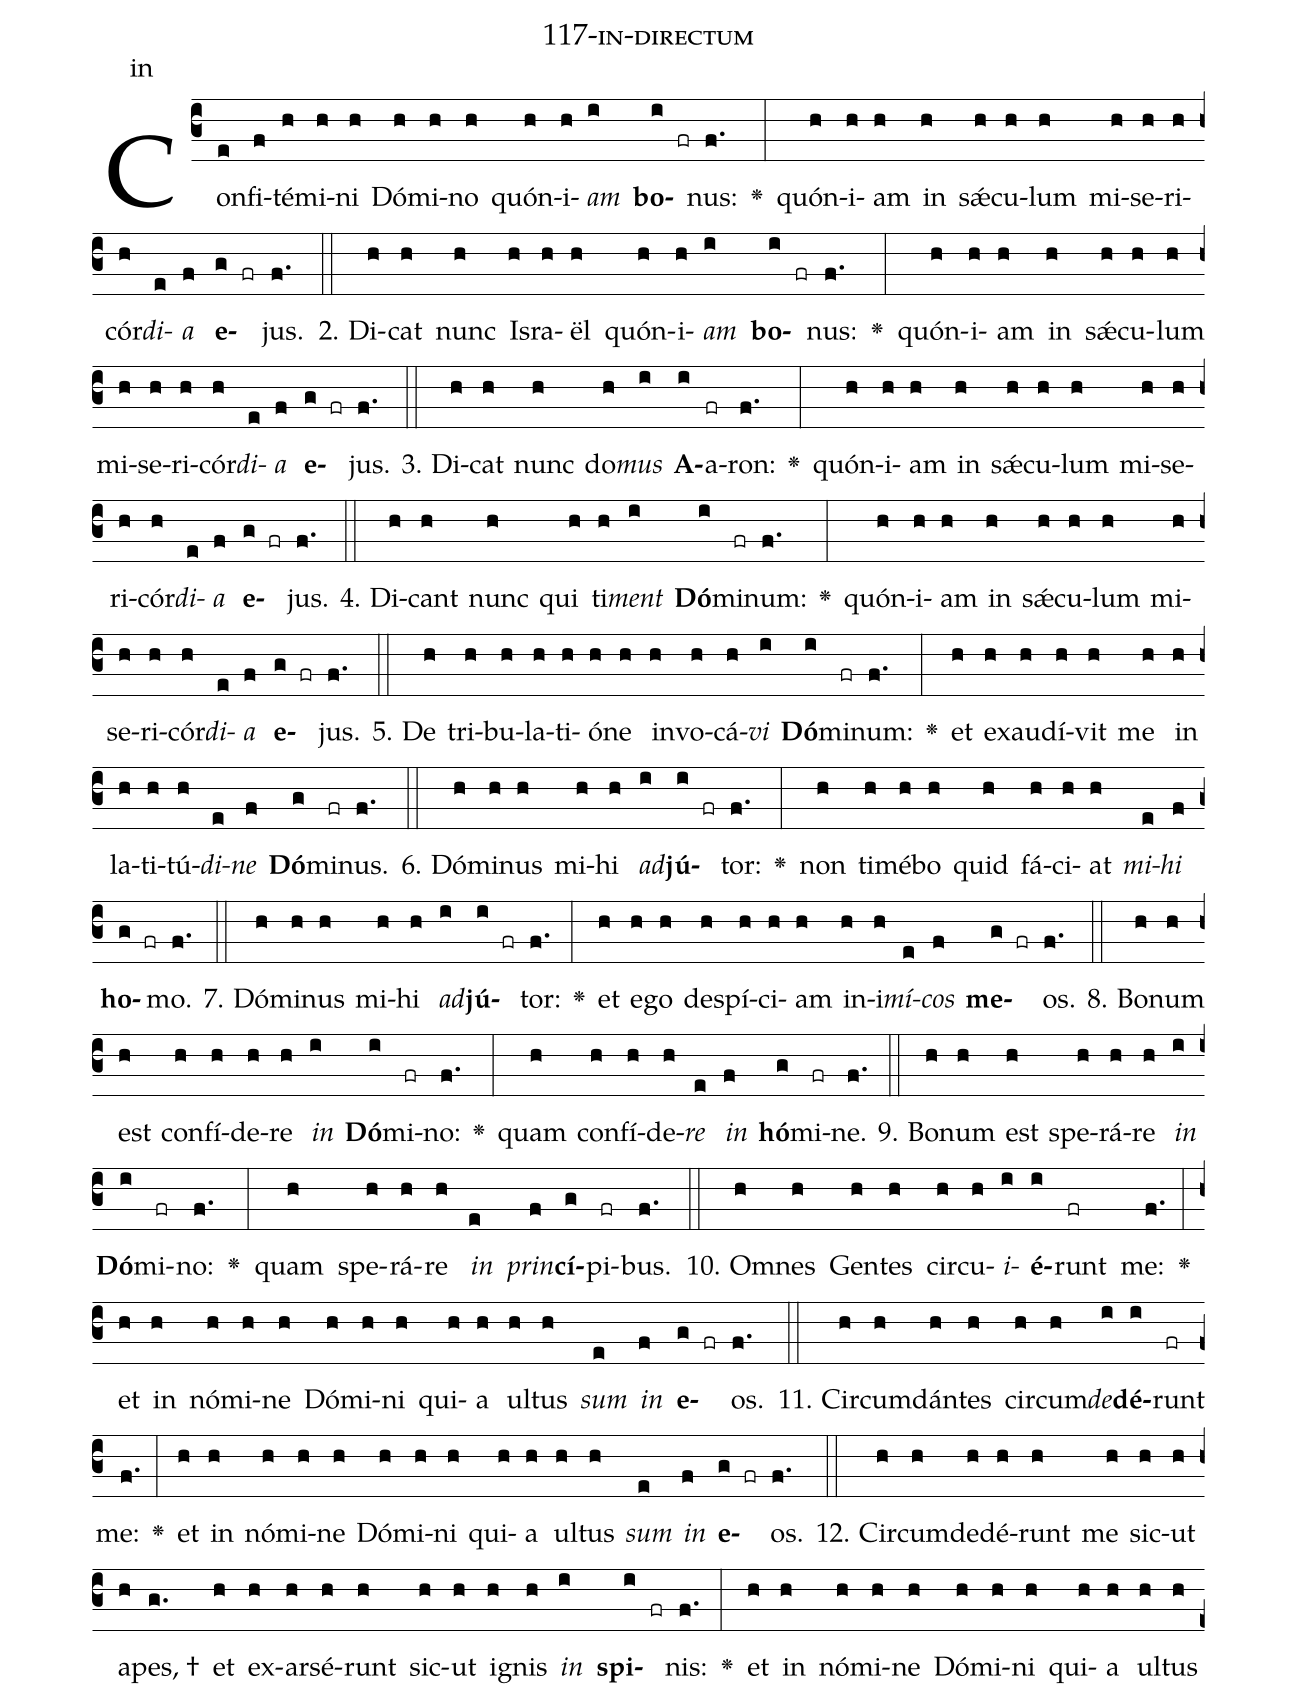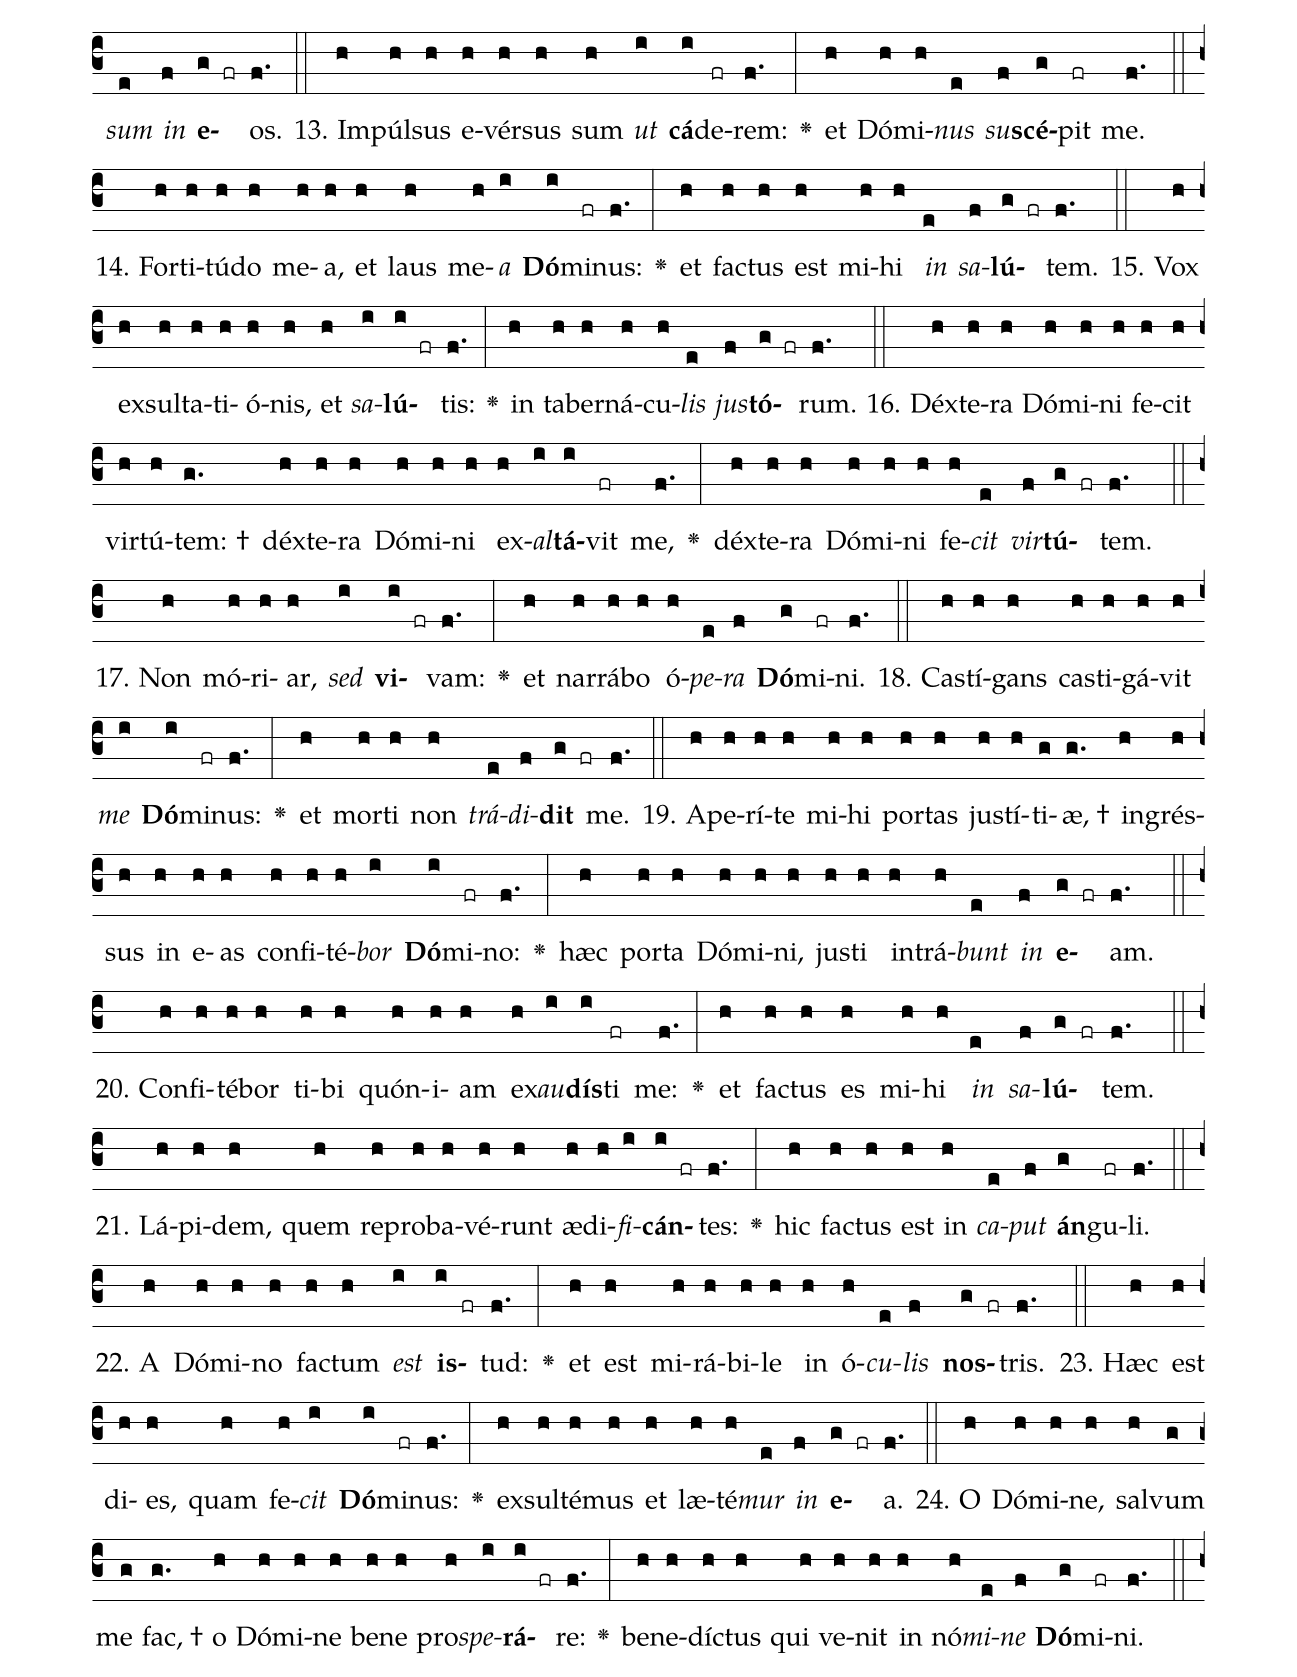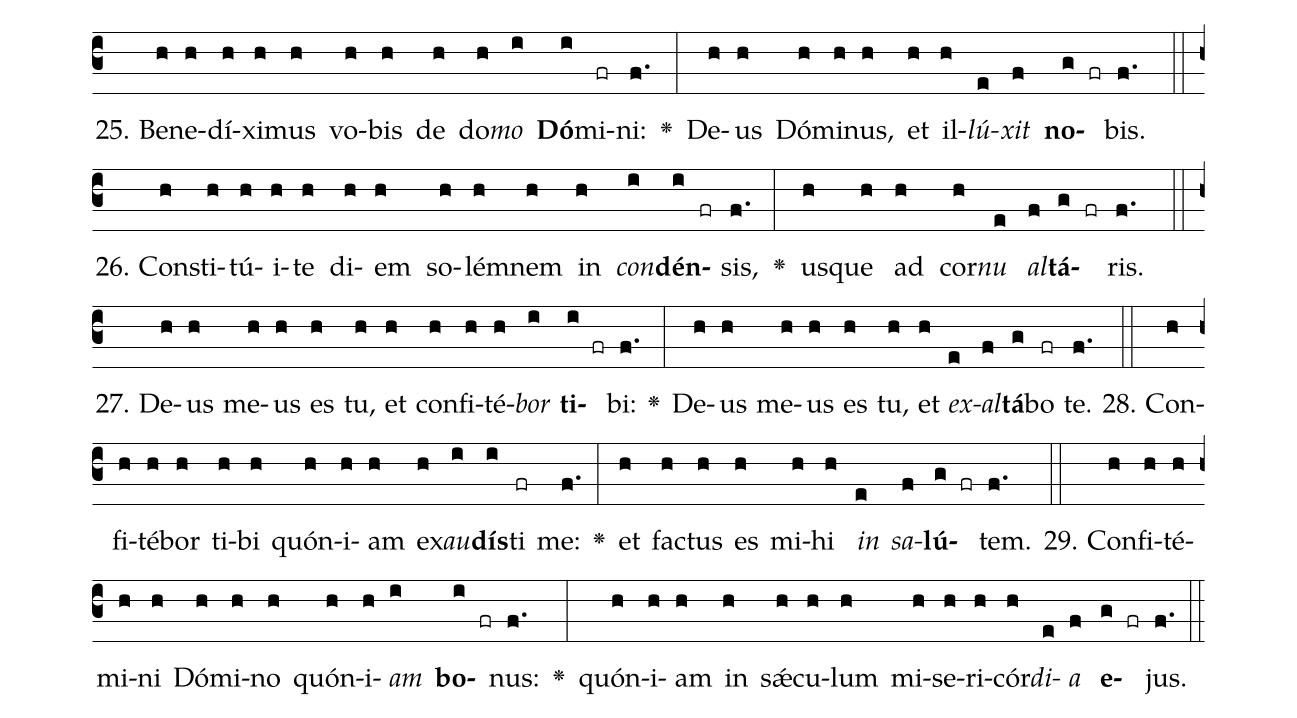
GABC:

name: 117-in-directum;
annotation: in;
%%
(c3)Con(e)fi(f)té(h)mi(h)ni(h) Dó(h)mi(h)no(h) quón(h)i(h)<i>am</i>(i) <b>bo</b>(i fr)nus:(f.) <v>\greheightstar</v>(:) quón(h)i(h)am(h) in(h) sǽ(h)cu(h)lum(h) mi(h)se(h)ri(h)cór(h)<i>di</i>(e)<i>a</i>(f) <b>e</b>(g fr)jus.(f.) (::)
2. Di(h)cat(h) nunc(h) Is(h)ra(h)ël(h) quón(h)i(h)<i>am</i>(i) <b>bo</b>(i fr)nus:(f.) <v>\greheightstar</v>(:) quón(h)i(h)am(h) in(h) sǽ(h)cu(h)lum(h) mi(h)se(h)ri(h)cór(h)<i>di</i>(e)<i>a</i>(f) <b>e</b>(g fr)jus.(f.) (::)
3. Di(h)cat(h) nunc(h) do(h)<i>mus</i>(i) <b>A</b>(i)a(fr)ron:(f.) <v>\greheightstar</v>(:) quón(h)i(h)am(h) in(h) sǽ(h)cu(h)lum(h) mi(h)se(h)ri(h)cór(h)<i>di</i>(e)<i>a</i>(f) <b>e</b>(g fr)jus.(f.) (::)
4. Di(h)cant(h) nunc(h) qui(h) ti(h)<i>ment</i>(i) <b>Dó</b>(i)mi(fr)num:(f.) <v>\greheightstar</v>(:) quón(h)i(h)am(h) in(h) sǽ(h)cu(h)lum(h) mi(h)se(h)ri(h)cór(h)<i>di</i>(e)<i>a</i>(f) <b>e</b>(g fr)jus.(f.) (::)
5. De(h) tri(h)bu(h)la(h)ti(h)ó(h)ne(h) in(h)vo(h)cá(h)<i>vi</i>(i) <b>Dó</b>(i)mi(fr)num:(f.) <v>\greheightstar</v>(:) et(h) ex(h)au(h)dí(h)vit(h) me(h) in(h) la(h)ti(h)tú(h)<i>di</i>(e)<i>ne</i>(f) <b>Dó</b>(g)mi(fr)nus.(f.) (::)
6. Dó(h)mi(h)nus(h) mi(h)hi(h) <i>ad</i>(i)<b>jú</b>(i fr)tor:(f.) <v>\greheightstar</v>(:) non(h) ti(h)mé(h)bo(h) quid(h) fá(h)ci(h)at(h) <i>mi</i>(e)<i>hi</i>(f) <b>ho</b>(g fr)mo.(f.) (::)
7. Dó(h)mi(h)nus(h) mi(h)hi(h) <i>ad</i>(i)<b>jú</b>(i fr)tor:(f.) <v>\greheightstar</v>(:) et(h) e(h)go(h) de(h)spí(h)ci(h)am(h) in(h)i(h)<i>mí</i>(e)<i>cos</i>(f) <b>me</b>(g fr)os.(f.) (::)
8. Bo(h)num(h) est(h) con(h)fí(h)de(h)re(h) <i>in</i>(i) <b>Dó</b>(i)mi(fr)no:(f.) <v>\greheightstar</v>(:) quam(h) con(h)fí(h)de(h)<i>re</i>(e) <i>in</i>(f) <b>hó</b>(g)mi(fr)ne.(f.) (::)
9. Bo(h)num(h) est(h) spe(h)rá(h)re(h) <i>in</i>(i) <b>Dó</b>(i)mi(fr)no:(f.) <v>\greheightstar</v>(:) quam(h) spe(h)rá(h)re(h) <i>in</i>(e) <i>prin</i>(f)<b>cí</b>(g)pi(fr)bus.(f.) (::)
10. Om(h)nes(h) Gen(h)tes(h) cir(h)cu(h)<i>i</i>(i)<b>é</b>(i)runt(fr) me:(f.) <v>\greheightstar</v>(:) et(h) in(h) nó(h)mi(h)ne(h) Dó(h)mi(h)ni(h) qui(h)a(h) ul(h)tus(h) <i>sum</i>(e) <i>in</i>(f) <b>e</b>(g fr)os.(f.) (::)
11. Cir(h)cum(h)dán(h)tes(h) cir(h)cum(h)<i>de</i>(i)<b>dé</b>(i)runt(fr) me:(f.) <v>\greheightstar</v>(:) et(h) in(h) nó(h)mi(h)ne(h) Dó(h)mi(h)ni(h) qui(h)a(h) ul(h)tus(h) <i>sum</i>(e) <i>in</i>(f) <b>e</b>(g fr)os.(f.) (::)
12. Cir(h)cum(h)de(h)dé(h)runt(h) me(h) sic(h)ut(h) a(h)pes, †(g.) et(h) ex(h)ar(h)sé(h)runt(h) sic(h)ut(h) i(h)gnis(h) <i>in</i>(i) <b>spi</b>(i fr)nis:(f.) <v>\greheightstar</v>(:) et(h) in(h) nó(h)mi(h)ne(h) Dó(h)mi(h)ni(h) qui(h)a(h) ul(h)tus(h) <i>sum</i>(e) <i>in</i>(f) <b>e</b>(g fr)os.(f.) (::)
13. Im(h)púl(h)sus(h) e(h)vér(h)sus(h) sum(h) <i>ut</i>(i) <b>cá</b>(i)de(fr)rem:(f.) <v>\greheightstar</v>(:) et(h) Dó(h)mi(h)<i>nus</i>(e) <i>su</i>(f)<b>scé</b>(g)pit(fr) me.(f.) (::)
14. For(h)ti(h)tú(h)do(h) me(h)a,(h) et(h) laus(h) me(h)<i>a</i>(i) <b>Dó</b>(i)mi(fr)nus:(f.) <v>\greheightstar</v>(:) et(h) fac(h)tus(h) est(h) mi(h)hi(h) <i>in</i>(e) <i>sa</i>(f)<b>lú</b>(g fr)tem.(f.) (::)
15. Vox(h) ex(h)sul(h)ta(h)ti(h)ó(h)nis,(h) et(h) <i>sa</i>(i)<b>lú</b>(i fr)tis:(f.) <v>\greheightstar</v>(:) in(h) ta(h)ber(h)ná(h)cu(h)<i>lis</i>(e) <i>jus</i>(f)<b>tó</b>(g fr)rum.(f.) (::)
16. Déx(h)te(h)ra(h) Dó(h)mi(h)ni(h) fe(h)cit(h) vir(h)tú(h)tem: †(g.) déx(h)te(h)ra(h) Dó(h)mi(h)ni(h) ex(h)<i>al</i>(i)<b>tá</b>(i)vit(fr) me,(f.) <v>\greheightstar</v>(:) déx(h)te(h)ra(h) Dó(h)mi(h)ni(h) fe(h)<i>cit</i>(e) <i>vir</i>(f)<b>tú</b>(g fr)tem.(f.) (::)
17. Non(h) mó(h)ri(h)ar,(h) <i>sed</i>(i) <b>vi</b>(i fr)vam:(f.) <v>\greheightstar</v>(:) et(h) nar(h)rá(h)bo(h) ó(h)<i>pe</i>(e)<i>ra</i>(f) <b>Dó</b>(g)mi(fr)ni.(f.) (::)
18. Cas(h)tí(h)gans(h) cas(h)ti(h)gá(h)vit(h) <i>me</i>(i) <b>Dó</b>(i)mi(fr)nus:(f.) <v>\greheightstar</v>(:) et(h) mor(h)ti(h) non(h) <i>trá</i>(e)<i>di</i>(f)<b>dit</b>(g fr) me.(f.) (::)
19. A(h)pe(h)rí(h)te(h) mi(h)hi(h) por(h)tas(h) jus(h)tí(h)ti(g)æ, †(g.) in(h)grés(h)sus(h) in(h) e(h)as(h) con(h)fi(h)té(h)<i>bor</i>(i) <b>Dó</b>(i)mi(fr)no:(f.) <v>\greheightstar</v>(:) hæc(h) por(h)ta(h) Dó(h)mi(h)ni,(h) jus(h)ti(h) in(h)trá(h)<i>bunt</i>(e) <i>in</i>(f) <b>e</b>(g fr)am.(f.) (::)
20. Con(h)fi(h)té(h)bor(h) ti(h)bi(h) quón(h)i(h)am(h) ex(h)<i>au</i>(i)<b>dís</b>(i)ti(fr) me:(f.) <v>\greheightstar</v>(:) et(h) fac(h)tus(h) es(h) mi(h)hi(h) <i>in</i>(e) <i>sa</i>(f)<b>lú</b>(g fr)tem.(f.) (::)
21. Lá(h)pi(h)dem,(h) quem(h) re(h)pro(h)ba(h)vé(h)runt(h) æ(h)di(h)<i>fi</i>(i)<b>cán</b>(i fr)tes:(f.) <v>\greheightstar</v>(:) hic(h) fac(h)tus(h) est(h) in(h) <i>ca</i>(e)<i>put</i>(f) <b>án</b>(g)gu(fr)li.(f.) (::)
22. A(h) Dó(h)mi(h)no(h) fac(h)tum(h) <i>est</i>(i) <b>is</b>(i fr)tud:(f.) <v>\greheightstar</v>(:) et(h) est(h) mi(h)rá(h)bi(h)le(h) in(h) ó(h)<i>cu</i>(e)<i>lis</i>(f) <b>nos</b>(g fr)tris.(f.) (::)
23. Hæc(h) est(h) di(h)es,(h) quam(h) fe(h)<i>cit</i>(i) <b>Dó</b>(i)mi(fr)nus:(f.) <v>\greheightstar</v>(:) ex(h)sul(h)té(h)mus(h) et(h) læ(h)té(h)<i>mur</i>(e) <i>in</i>(f) <b>e</b>(g fr)a.(f.) (::)
24. O(h) Dó(h)mi(h)ne,(h) sal(h)vum(g) me(g) fac, †(g.) o(h) Dó(h)mi(h)ne(h) be(h)ne(h) pro(h)<i>spe</i>(i)<b>rá</b>(i fr)re:(f.) <v>\greheightstar</v>(:) be(h)ne(h)díc(h)tus(h) qui(h) ve(h)nit(h) in(h) nó(h)<i>mi</i>(e)<i>ne</i>(f) <b>Dó</b>(g)mi(fr)ni.(f.) (::)
25. Be(h)ne(h)dí(h)xi(h)mus(h) vo(h)bis(h) de(h) do(h)<i>mo</i>(i) <b>Dó</b>(i)mi(fr)ni:(f.) <v>\greheightstar</v>(:) De(h)us(h) Dó(h)mi(h)nus,(h) et(h) il(h)<i>lú</i>(e)<i>xit</i>(f) <b>no</b>(g fr)bis.(f.) (::)
26. Con(h)sti(h)tú(h)i(h)te(h) di(h)em(h) so(h)lém(h)nem(h) in(h) <i>con</i>(i)<b>dén</b>(i fr)sis,(f.) <v>\greheightstar</v>(:) us(h)que(h) ad(h) cor(h)<i>nu</i>(e) <i>al</i>(f)<b>tá</b>(g fr)ris.(f.) (::)
27. De(h)us(h) me(h)us(h) es(h) tu,(h) et(h) con(h)fi(h)té(h)<i>bor</i>(i) <b>ti</b>(i fr)bi:(f.) <v>\greheightstar</v>(:) De(h)us(h) me(h)us(h) es(h) tu,(h) et(h) <i>ex</i>(e)<i>al</i>(f)<b>tá</b>(g)bo(fr) te.(f.) (::)
28. Con(h)fi(h)té(h)bor(h) ti(h)bi(h) quón(h)i(h)am(h) ex(h)<i>au</i>(i)<b>dís</b>(i)ti(fr) me:(f.) <v>\greheightstar</v>(:) et(h) fac(h)tus(h) es(h) mi(h)hi(h) <i>in</i>(e) <i>sa</i>(f)<b>lú</b>(g fr)tem.(f.) (::)
29. Con(h)fi(h)té(h)mi(h)ni(h) Dó(h)mi(h)no(h) quón(h)i(h)<i>am</i>(i) <b>bo</b>(i fr)nus:(f.) <v>\greheightstar</v>(:) quón(h)i(h)am(h) in(h) sǽ(h)cu(h)lum(h) mi(h)se(h)ri(h)cór(h)<i>di</i>(e)<i>a</i>(f) <b>e</b>(g fr)jus.(f.) (::)
